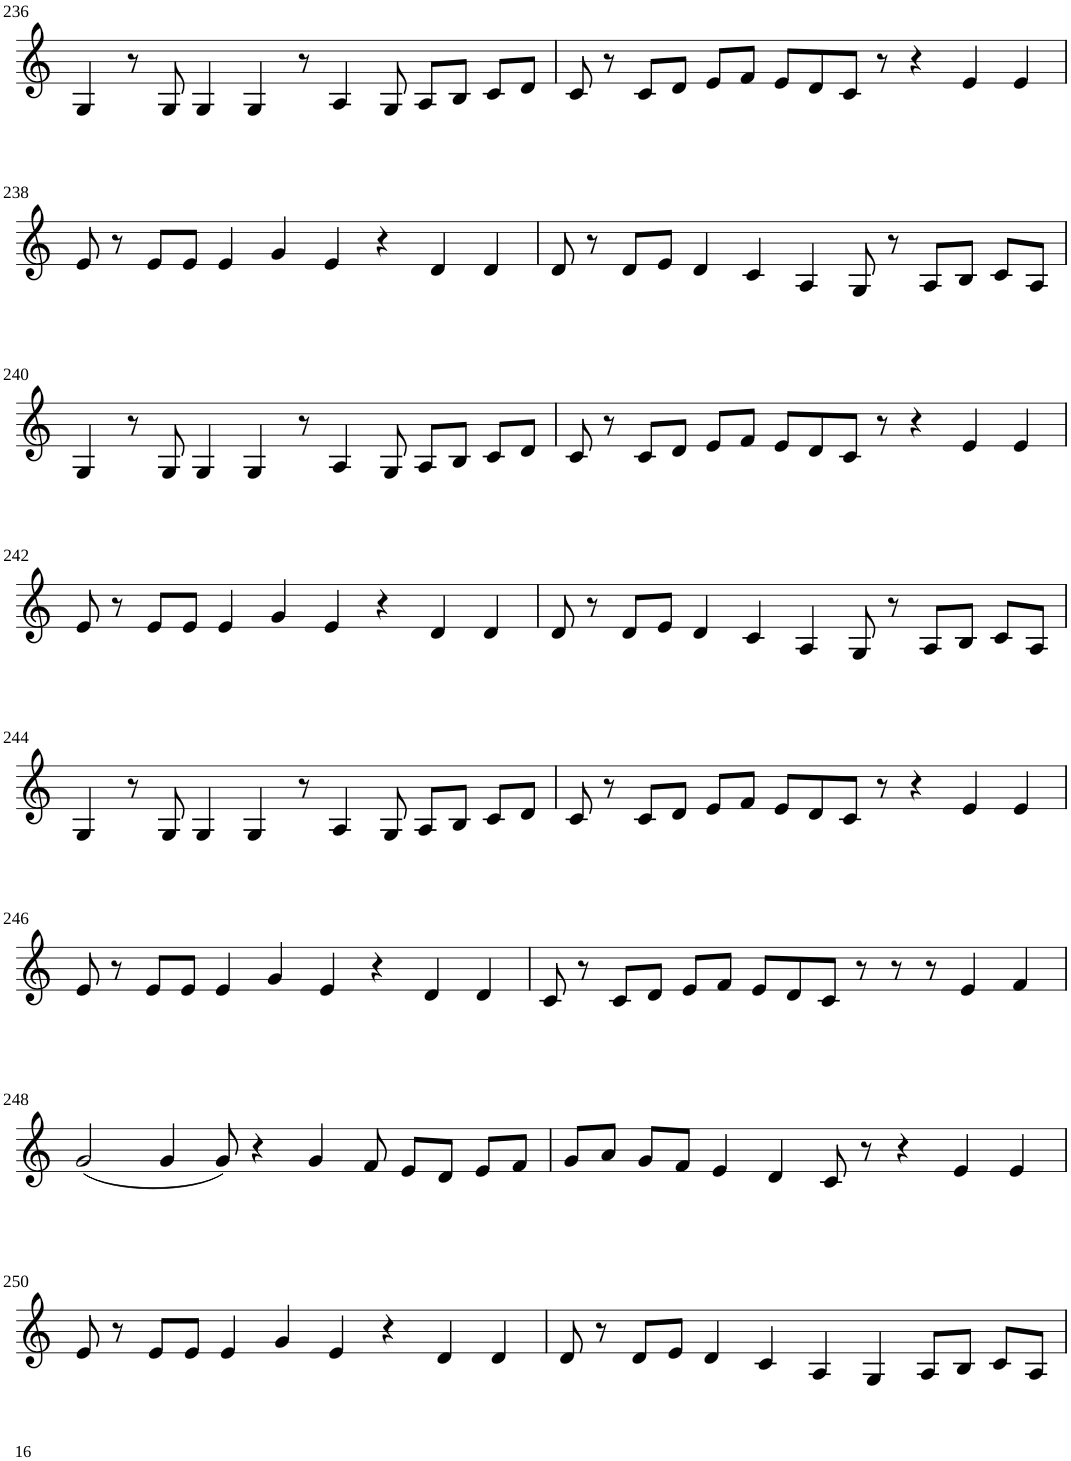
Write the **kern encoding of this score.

**kern
*part1
*staff1
*I"Violin
!!LO:PB:g=z
*clefG2
*k[]
*M8/4
=236
4G/
8r
8G/
4G/
4G/
8r
4A/
8G/
8A/L
8B/J
8c/L
8d/J
=237
8c/
8r
8c/L
8d/J
8e/L
8f/J
8e/L
8d/
8c/J
8r
4r
4e/
4e/
!!LO:LB:g=z
=238
8e/
8r
8e/L
8e/J
4e/
4g/
4e/
4r
4d/
4d/
=239
8d/
8r
8d/L
8e/J
4d/
4c/
4A/
8G/
8r
8A/L
8B/J
8c/L
8A/J
!!LO:LB:g=z
=240
4G/
8r
8G/
4G/
4G/
8r
4A/
8G/
8A/L
8B/J
8c/L
8d/J
=241
8c/
8r
8c/L
8d/J
8e/L
8f/J
8e/L
8d/
8c/J
8r
4r
4e/
4e/
!!LO:LB:g=z
=242
8e/
8r
8e/L
8e/J
4e/
4g/
4e/
4r
4d/
4d/
=243
8d/
8r
8d/L
8e/J
4d/
4c/
4A/
8G/
8r
8A/L
8B/J
8c/L
8A/J
!!LO:LB:g=z
=244
4G/
8r
8G/
4G/
4G/
8r
4A/
8G/
8A/L
8B/J
8c/L
8d/J
=245
8c/
8r
8c/L
8d/J
8e/L
8f/J
8e/L
8d/
8c/J
8r
4r
4e/
4e/
!!LO:LB:g=z
=246
8e/
8r
8e/L
8e/J
4e/
4g/
4e/
4r
4d/
4d/
=247
8c/
8r
8c/L
8d/J
8e/L
8f/J
8e/L
8d/
8c/J
8r
8r
8r
4e/
4f/
!!LO:LB:g=z
=248
(2g/
4g/
8g/)
4r
4g/
8f/
8e/L
8d/J
8e/L
8f/J
=249
8g/L
8a/J
8g/L
8f/J
4e/
4d/
8c/
8r
4r
4e/
4e/
!!LO:LB:g=z
=250
8e/
8r
8e/L
8e/J
4e/
4g/
4e/
4r
4d/
4d/
=251
8d/
8r
8d/L
8e/J
4d/
4c/
4A/
4G/
8A/L
8B/J
8c/L
8A/J
=
*-
